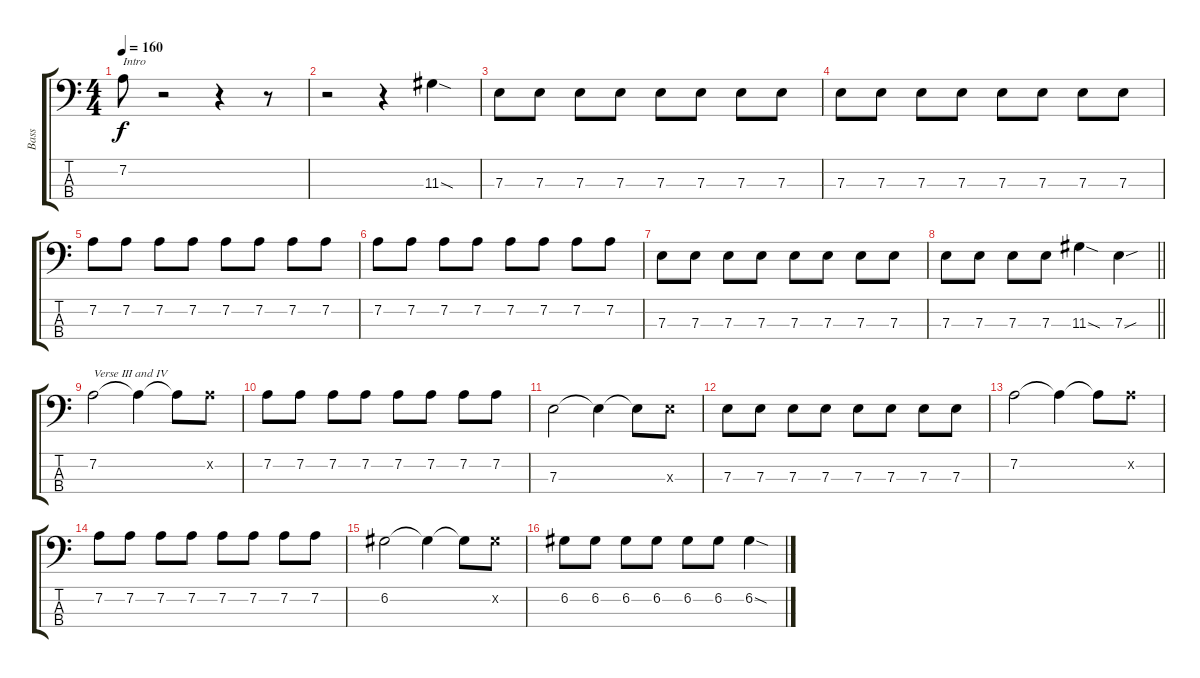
\track ("Bass" "Bass") {instrument electricbassfinger}
\staff {score tabs}
\tuning (G2 D2 A1 E1) {hide}
\ts (4 4)
\tempo 160
\clef f4
\ks c
7.2.8{txt "Intro" dy f} r.2 r.4 r.8 |
r.2 r.4 11.3{sod}.4 |
7.3.8 7.3.8 7.3.8 7.3.8 7.3.8 7.3.8 7.3.8 7.3.8 |
7.3.8 7.3.8 7.3.8 7.3.8 7.3.8 7.3.8 7.3.8 7.3.8 |
7.2.8 7.2.8 7.2.8 7.2.8 7.2.8 7.2.8 7.2.8 7.2.8 |
7.2.8 7.2.8 7.2.8 7.2.8 7.2.8 7.2.8 7.2.8 7.2.8 |
7.3.8 7.3.8 7.3.8 7.3.8 7.3.8 7.3.8 7.3.8 7.3.8 |
\barLineRight lightlight
7.3.8 7.3.8 7.3.8 7.3.8 11.3{sod}.4 7.3{sou}.4 |
7.2.2{txt "Verse III and IV"} 7.2{t}.4 7.2{t}.8 7.2{x}.8 |
7.2.8 7.2.8 7.2.8 7.2.8 7.2.8 7.2.8 7.2.8 7.2.8 |
7.3.2 7.3{t}.4 7.3{t}.8 7.3{x}.8 |
7.3.8 7.3.8 7.3.8 7.3.8 7.3.8 7.3.8 7.3.8 7.3.8 |
7.2.2 7.2{t}.4 7.2{t}.8 7.2{x}.8 |
7.2.8 7.2.8 7.2.8 7.2.8 7.2.8 7.2.8 7.2.8 7.2.8 |
6.2.2 6.2{t}.4 6.2{t}.8 6.2{x}.8 |
6.2.8 6.2.8 6.2.8 6.2.8 6.2.8 6.2.8 6.2{sod}.4
